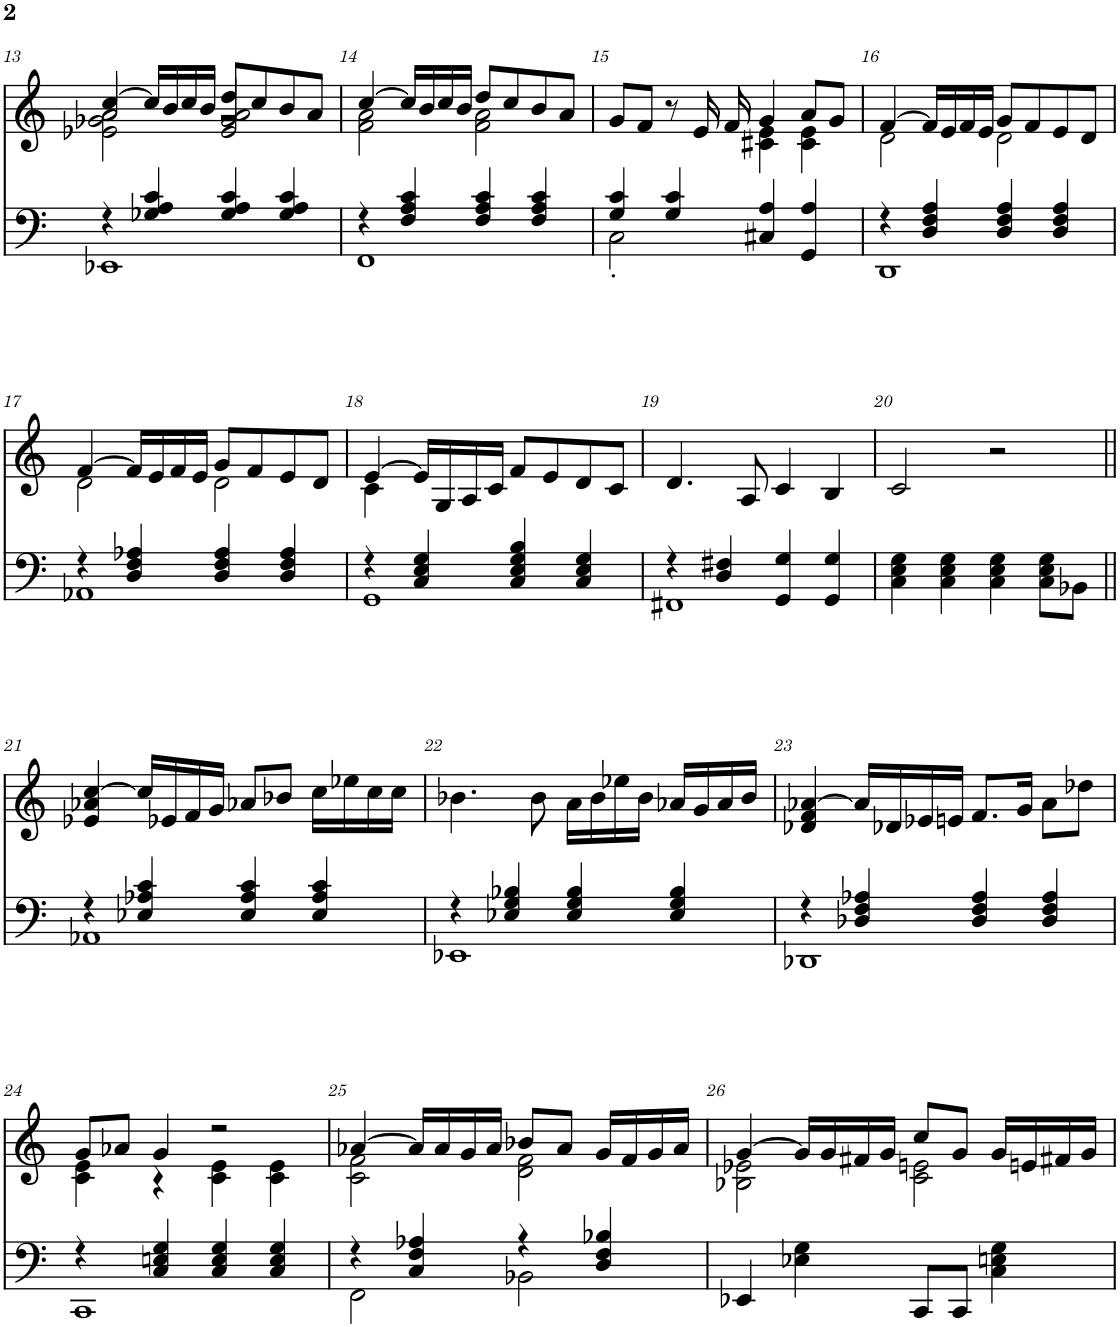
**kern	**kern
*part2	*part1
*staff2	*staff1
*I"Voice	*I"Voice
*I'V	*I'V
!!LO:PB:g=z
*clefF4	*clefG2
*k[]	*k[]
*M4/4	*M4/4
=13	=13
*^	*^
*	*	*	*^
*	*	*	*	*^
4r	1EE-X	[>4cc/	2e-X\ 2g-X\ 2a\	2a/	2ryy
4G-X/ 4A/ 4c/	.	16cc/LL]	.	.	.
.	.	16b/	.	.	.
.	.	16cc/	.	.	.
.	.	16b/JJ	.	.	.
4G-/ 4A/ 4c/	.	2e-/ 2g-/	2r	2a/	8dd/L
.	.	.	.	.	8cc/
4G-/ 4A/ 4c/	.	.	.	.	8b/
.	.	.	.	.	8a/J
*	*	*	*v	*v	*v
=14	=14	=14	=14
4r	1FF	[>4cc/	2f\ 2a\
4F/ 4A/ 4c/	.	16cc/LL]	.
.	.	16b/	.
.	.	16cc/	.
.	.	16b/JJ	.
4F/ 4A/ 4c/	.	8dd/L	2f\ 2a\
.	.	8cc/	.
4F/ 4A/ 4c/	.	8b/	.
.	.	8a/J	.
=15	=15	=15	=15
4G/ 4c/	2C'\	8g/L	2ryy
.	.	8f/J	.
4G/ 4c/	.	8r	.
.	.	16e/	.
.	.	16f/	.
4C#X/ 4A/	2ryy	4g/	4c#X\ 4e\
4GG/ 4A/	.	8a/L	4c#\ 4e\
.	.	8g/J	.
=16	=16	=16	=16
4r	1DD	[>4f/	2d\
4D/ 4F/ 4A/	.	16f/LL]	.
.	.	16e/	.
.	.	16f/	.
.	.	16e/JJ	.
4D/ 4F/ 4A/	.	8g/L	2d\
.	.	8f/	.
4D/ 4F/ 4A/	.	8e/	.
.	.	8d/J	.
!!LO:LB:g=z	!!
=17	=17	=17	=17
4r	1AA-X	[>4f/	2d\
4D/ 4F/ 4A-X/	.	16f/LL]	.
.	.	16e/	.
.	.	16f/	.
.	.	16e/JJ	.
4D/ 4F/ 4A-/	.	8g/L	2d\
.	.	8f/	.
4D/ 4F/ 4A-/	.	8e/	.
.	.	8d/J	.
=18	=18	=18	=18
4r	1GG	[>4e/	4c\
4C/ 4E/ 4G/	.	16e/LL]	2.ryy
.	.	16G/	.
.	.	16A/	.
.	.	16c/JJ	.
4C/ 4E/ 4G/ 4B/	.	8f/L	.
.	.	8e/	.
4C/ 4E/ 4G/	.	8d/	.
.	.	8c/J	.
*	*	*v	*v
=19	=19	=19
4r	1FF#X	4.d/
4D/ 4F#X/	.	.
.	.	8A/
4GG/ 4G/	.	4c/
4GG/ 4G/	.	4B/
*v	*v	*
=20	=20
4C\ 4E\ 4G\	2c/
4C\ 4E\ 4G\	.
4C\ 4E\ 4G\	2r
8C\ 8E\ 8G\L	.
8BB-X\J	.
!!LO:LB:g=z
=21||	=21||
*^	*
4r	1AA-X	4e-X/ 4a-X/ [>4cc/
4E-X/ 4A-X/ 4c/	.	16cc/LL]
.	.	16e-X/
.	.	16f/
.	.	16g/JJ
4E-/ 4A-/ 4c/	.	8a-X/L
.	.	8b-X/J
4E-/ 4A-/ 4c/	.	16cc\LL
.	.	16ee-X\
.	.	16cc\
.	.	16cc\JJ
=22	=22	=22
4r	1EE-X	4.b-X\
4E-X/ 4G/ 4B-X/	.	.
.	.	8b-\
4E-/ 4G/ 4B-/	.	16a\LL
.	.	16b-\
.	.	16ee-X\
.	.	16b-\JJ
4E-/ 4G/ 4B-/	.	16a-X/LL
.	.	16g/
.	.	16a-/
.	.	16b-/JJ
=23	=23	=23
4r	1DD-X	4d-X/ 4f/ [>4a-X/
4D-X/ 4F/ 4A-X/	.	16a-/LL]
.	.	16d-X/
.	.	16e-X/
.	.	16en/JJ
4D-/ 4F/ 4A-/	.	8.f/L
.	.	16g/Jk
4D-/ 4F/ 4A-/	.	8a-\L
.	.	8dd-X\J
!!LO:LB:g=z
=24	=24	=24
*	*	*^
4r	1CC	8g/L	4c\ 4e\
.	.	8a-X/J	.
4C/ 4En/ 4G/	.	4g/	4r
4C/ 4E/ 4G/	.	2r	4c\ 4e\
4C/ 4E/ 4G/	.	.	4c\ 4e\
=25	=25	=25	=25
4r	2FF\	[>4a-X/	2c\ 2f\
4C/ 4F/ 4A-X/	.	16a-/LL]	.
.	.	16a-/	.
.	.	16g/	.
.	.	16a-/JJ	.
4r	2BB-X\	8b-X/L	2d\ 2f\
.	.	8a-/J	.
4D/ 4F/ 4B-X/	.	16g/LL	.
.	.	16f/	.
.	.	16g/	.
.	.	16a-/JJ	.
*v	*v	*	*
=26	=26	=26
4EE-X/	[>4g/	2B-X\ 2e-X\
4E-X\ 4G\	16g/LL]	.
.	16g/	.
.	16f#X/	.
.	16g/JJ	.
8CC/L	8cc/L	2c\ 2en\
8CC/J	8g/J	.
4C\ 4En\ 4G\	16g/LL	.
.	16en/	.
.	16f#X/	.
.	16g/JJ	.
*	*v	*v
=	=
*-	*-
